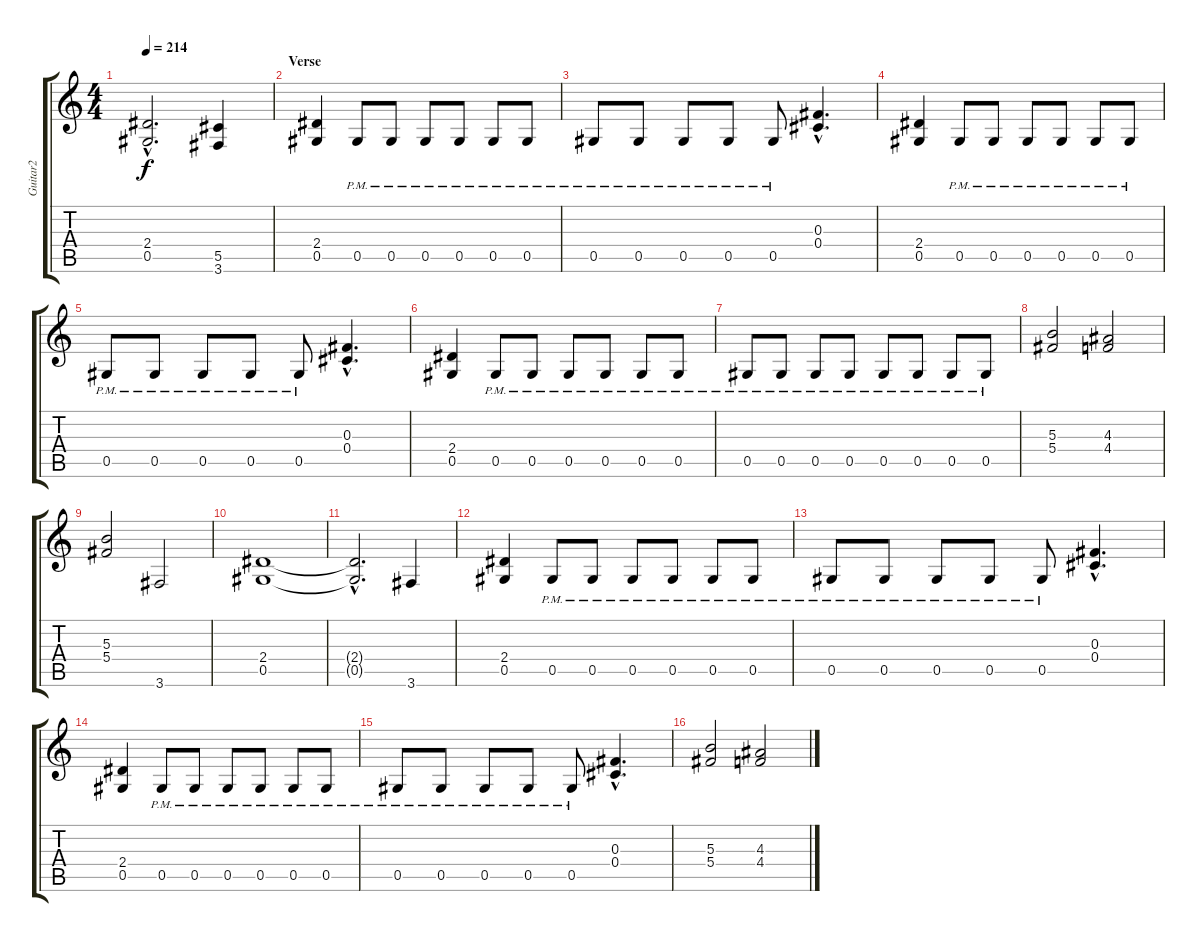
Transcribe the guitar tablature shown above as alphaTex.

\track ("Guitar2" "Guitar2") {instrument distortionguitar}
\staff {score tabs}
\tuning (Eb4 Bb3 Gb3 Db3 Ab2 Eb2) {hide}
\ts (4 4)
\tempo 214
\clef g2
\ks c
(2.4{hac t} 0.5{hac t}).2{d dy f} (5.5 3.6).4 |
\section ("" "Verse")
(2.4 0.5).4 0.5{pm}.8 0.5{pm}.8 0.5{pm}.8 0.5{pm}.8 0.5{pm}.8 0.5{pm}.8 |
0.5{pm}.8 0.5{pm}.8 0.5{pm}.8 0.5{pm}.8 0.5{pm}.8 (0.3{hac} 0.4{hac}).4{d} |
(2.4 0.5).4 0.5{pm}.8 0.5{pm}.8 0.5{pm}.8 0.5{pm}.8 0.5{pm}.8 0.5{pm}.8 |
0.5{pm}.8 0.5{pm}.8 0.5{pm}.8 0.5{pm}.8 0.5{pm}.8 (0.3{hac} 0.4{hac}).4{d} |
(2.4 0.5).4 0.5{pm}.8 0.5{pm}.8 0.5{pm}.8 0.5{pm}.8 0.5{pm}.8 0.5{pm}.8 |
0.5{pm}.8 0.5{pm}.8 0.5{pm}.8 0.5{pm}.8 0.5{pm}.8 0.5{pm}.8 0.5{pm}.8 0.5{pm}.8 |
(5.3 5.4).2 (4.3 4.4).2 |
(5.3 5.4).2 3.6.2 |
(2.4 0.5).1 |
(2.4{hac t} 0.5{hac t}).2{d} 3.6.4 |
(2.4 0.5).4 0.5{pm}.8 0.5{pm}.8 0.5{pm}.8 0.5{pm}.8 0.5{pm}.8 0.5{pm}.8 |
0.5{pm}.8 0.5{pm}.8 0.5{pm}.8 0.5{pm}.8 0.5{pm}.8 (0.3{hac} 0.4{hac}).4{d} |
(2.4 0.5).4 0.5{pm}.8 0.5{pm}.8 0.5{pm}.8 0.5{pm}.8 0.5{pm}.8 0.5{pm}.8 |
0.5{pm}.8 0.5{pm}.8 0.5{pm}.8 0.5{pm}.8 0.5{pm}.8 (0.3{hac} 0.4{hac}).4{d} |
(5.3 5.4).2 (4.3 4.4).2
